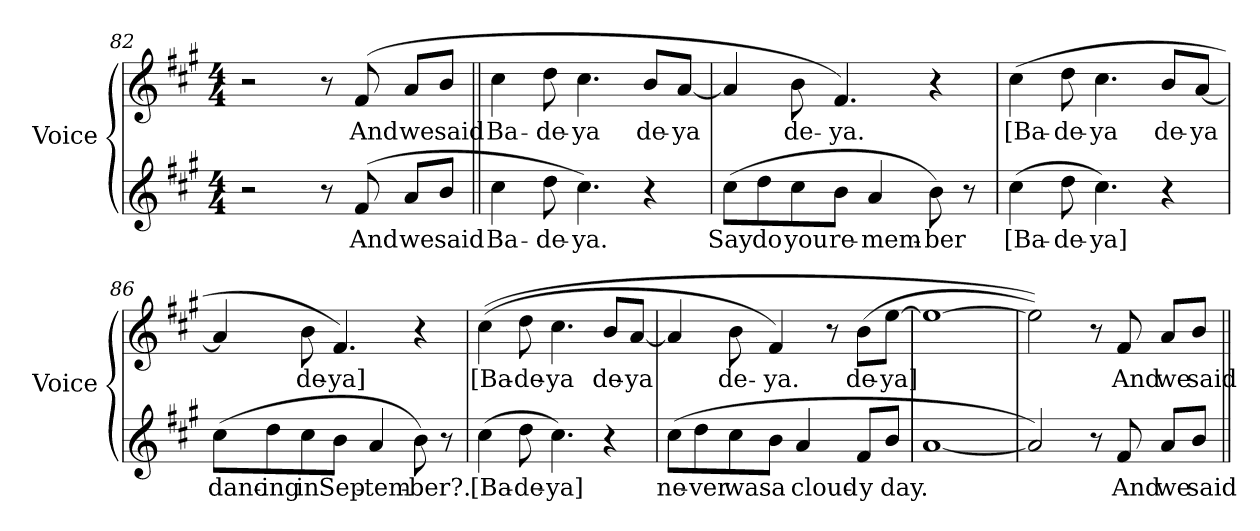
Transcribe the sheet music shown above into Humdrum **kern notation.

**kern	**text	**kern	**text
*part2	*part2	*part1	*part1
*staff2	*staff2	*staff1	*staff1
*I"Voice	*	*I"Voice	*
*I'Voice	*	*I'Voice	*
!!LO:PB:g=z
*clefG2	*	*clefG2	*
*k[f#c#g#]	*	*k[f#c#g#]	*
*A:	*	*A:	*
*M4/4	*	*M4/4	*
=82	=82	=82	=82
2r	.	2r	.
8r	.	8r	.
!	!LO:LY:b:color=#000000	!	!
!	!	!	!LO:LY:b:color=#000000
(8f#i/	And	(8f#i/	And
!	!LO:LY:b:color=#000000	!	!
!	!	!	!LO:LY:b:color=#000000
8ai/L	we	8ai/L	we
!	!LO:LY:b:color=#000000	!	!
!	!	!	!LO:LY:b:color=#000000
8bi/J	said	8bi/J	said
=83||	=83||	=83||	=83||
!	!LO:LY:b:color=#000000	!	!
!	!	!	!LO:LY:b:color=#000000
4cc#i\	Ba-	4cc#i\	Ba-
!	!LO:LY:b:color=#000000	!	!
!	!	!	!LO:LY:b:color=#000000
8ddi\	-de-	8ddi\	-de-
!	!LO:LY:b:color=#000000	!	!
!	!	!	!LO:LY:b:color=#000000
4.cc#i\)	-ya.	4.cc#i\	-ya
!	!	!	!LO:LY:b:color=#000000
4r	.	8bi/L	de-
!	!	!	!LO:LY:b:color=#000000
.	.	[8ai/J	-ya
=84	=84	=84	=84
!	!LO:LY:b:color=#000000	!	!
(8cc#i\L	Say	4ai/]	.
!	!LO:LY:b:color=#000000	!	!
8ddi\	do	.	.
!	!LO:LY:b:color=#000000	!	!
!	!	!	!LO:LY:b:color=#000000
8cc#i\	you	8bi\	de-
!	!LO:LY:b:color=#000000	!	!
!	!	!	!LO:LY:b:color=#000000
8bi\J	re-	4.f#i/)	-ya.
!	!LO:LY:b:color=#000000	!	!
4ai/	-mem-	.	.
!	!LO:LY:b:color=#000000	!	!
8bi\)	-ber	4r	.
8r	.	.	.
=85	=85	=85	=85
!	!LO:LY:b:color=#000000	!	!
!	!	!	!LO:LY:b:color=#000000
(4cc#i\	[Ba-	(4cc#i\	[Ba-
!	!LO:LY:b:color=#000000	!	!
!	!	!	!LO:LY:b:color=#000000
8ddi\	-de-	8ddi\	-de-
!	!LO:LY:b:color=#000000	!	!
!	!	!	!LO:LY:b:color=#000000
4.cc#i\)	-ya]	4.cc#i\	-ya
!	!	!	!LO:LY:b:color=#000000
4r	.	8bi/L	de-
!	!	!	!LO:LY:b:color=#000000
.	.	[8ai/J	-ya
!!LO:LB:g=z
=86	=86	=86	=86
!	!LO:LY:b:color=#000000	!	!
(8cc#i\L	danc-	4ai/]	.
!	!LO:LY:b:color=#000000	!	!
8ddi\	-ing	.	.
!	!LO:LY:b:color=#000000	!	!
!	!	!	!LO:LY:b:color=#000000
8cc#i\	in	8bi\	de-
!	!LO:LY:b:color=#000000	!	!
!	!	!	!LO:LY:b:color=#000000
8bi\J	Sep-	4.f#i/)	-ya]
!	!LO:LY:b:color=#000000	!	!
4ai/	-tem-	.	.
!	!LO:LY:b:color=#000000	!	!
8bi\)	-ber?.	4r	.
8r	.	.	.
=87	=87	=87	=87
!	!LO:LY:b:color=#000000	!	!
!	!	!	!LO:LY:b:color=#000000
(4cc#i\	[Ba-	((4cc#i\	[Ba-
!	!LO:LY:b:color=#000000	!	!
!	!	!	!LO:LY:b:color=#000000
8ddi\	-de-	8ddi\	-de-
!	!LO:LY:b:color=#000000	!	!
!	!	!	!LO:LY:b:color=#000000
4.cc#i\)	-ya]	4.cc#i\	-ya
!	!	!	!LO:LY:b:color=#000000
4r	.	8bi/L	de-
!	!	!	!LO:LY:b:color=#000000
.	.	[8ai/J	-ya
=88	=88	=88	=88
!	!LO:LY:b:color=#000000	!	!
(8cc#i\L	ne-	4ai/]	.
!	!LO:LY:b:color=#000000	!	!
8ddi\	-ver	.	.
!	!LO:LY:b:color=#000000	!	!
!	!	!	!LO:LY:b:color=#000000
8cc#i\	was	8bi\	de-
!	!LO:LY:b:color=#000000	!	!
!	!	!	!LO:LY:b:color=#000000
8bi\J	a	4f#i/)	-ya.
!	!LO:LY:b:color=#000000	!	!
4ai/	cloud-	.	.
.	.	8r	.
!	!LO:LY:b:color=#000000	!	!
!	!	!	!LO:LY:b:color=#000000
8f#i/L	-y	(8bi\L	de-
!	!LO:LY:b:color=#000000	!	!
!	!	!	!LO:LY:b:color=#000000
8bi/J	day.	[8eei\J	-ya]
=89	=89	=89	=89
[1ai	.	1eei_	.
!!LO:LB:g=z
=90	=90	=90	=90
2ai/])	.	2eei\]))	.
8r	.	8r	.
!	!LO:LY:b:color=#000000	!	!
!	!	!	!LO:LY:b:color=#000000
8f#i/	And	8f#i/	And
!	!LO:LY:b:color=#000000	!	!
!	!	!	!LO:LY:b:color=#000000
8ai/L	we	8ai/L	we
!	!LO:LY:b:color=#000000	!	!
!	!	!	!LO:LY:b:color=#000000
8bi/J	said	8bi/J	said
=||	=||	=||	=||
*-	*-	*-	*-
